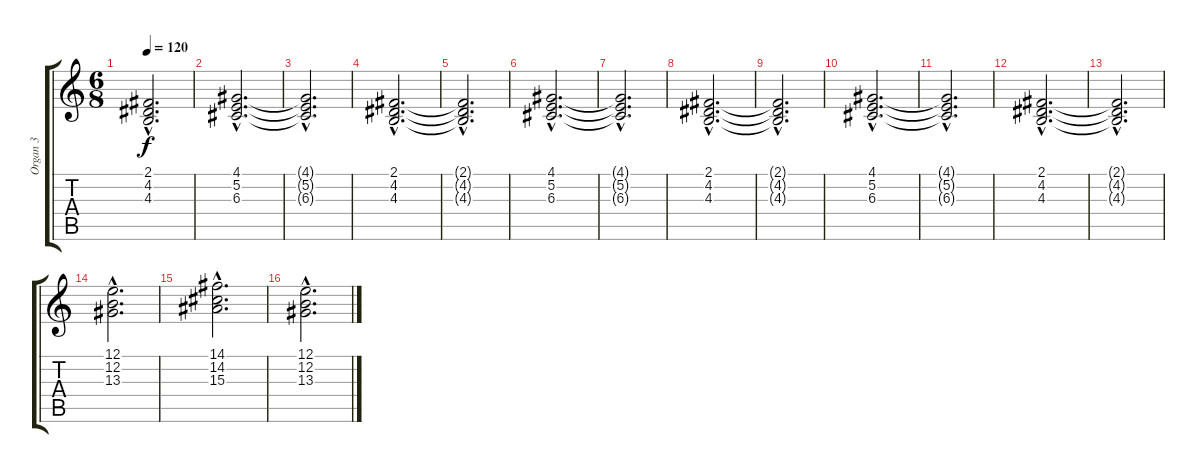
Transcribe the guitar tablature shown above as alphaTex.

\track ("Organ 3" "Organ 3") {instrument churchorgan}
\staff {score tabs}
\tuning (E4 B3 G3 D3 A2 E2) {hide}
\ts (6 8)
\tempo 120
\clef g2
\ks c
(2.1{hac t} 4.2{hac t} 4.3{hac t}).2{d dy f} |
(4.1{hac} 5.2{hac} 6.3{hac}).2{d} |
(4.1{hac t} 5.2{hac t} 6.3{hac t}).2{d} |
(2.1{hac} 4.2{hac} 4.3{hac}).2{d} |
(2.1{hac t} 4.2{hac t} 4.3{hac t}).2{d} |
(4.1{hac} 5.2{hac} 6.3{hac}).2{d} |
(4.1{hac t} 5.2{hac t} 6.3{hac t}).2{d} |
(2.1{hac} 4.2{hac} 4.3{hac}).2{d} |
(2.1{hac t} 4.2{hac t} 4.3{hac t}).2{d} |
(4.1{hac} 5.2{hac} 6.3{hac}).2{d} |
(4.1{hac t} 5.2{hac t} 6.3{hac t}).2{d} |
(2.1{hac} 4.2{hac} 4.3{hac}).2{d} |
(2.1{hac t} 4.2{hac t} 4.3{hac t}).2{d} |
(12.1{hac} 12.2{hac} 13.3{hac}).2{d} |
(14.1{hac} 14.2{hac} 15.3{hac}).2{d} |
(12.1{hac} 12.2{hac} 13.3{hac}).2{d}
